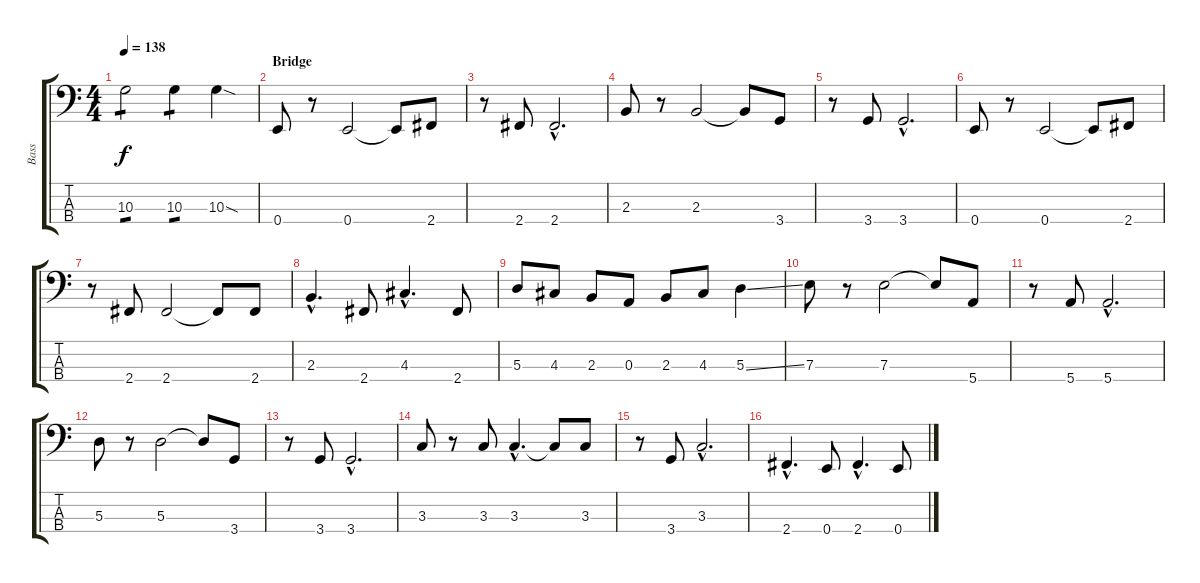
\track ("Bass" "Bass") {instrument electricbassfinger}
\staff {score tabs}
\tuning (G2 D2 A1 E1) {hide}
\ts (4 4)
\tempo 138
\clef f4
\ks c
10.3.2{tp 1 dy f} 10.3.4{tp 1} 10.3{sod}.4 |
\section ("" "Bridge")
0.4.8 r.8 0.4.2 0.4{t}.8 2.4.8 |
r.8 2.4.8 2.4{hac}.2{d} |
2.3.8 r.8 2.3.2 2.3{t}.8 3.4.8 |
r.8 3.4.8 3.4{hac}.2{d} |
0.4.8 r.8 0.4.2 0.4{t}.8 2.4.8 |
r.8 2.4.8 2.4.2 2.4{t}.8 2.4.8 |
2.3{hac}.4{d} 2.4.8 4.3{hac}.4{d} 2.4.8 |
5.3.8 4.3.8 2.3.8 0.3.8 2.3.8 4.3.8 5.3{ss}.4 |
\section ("" "")
7.3.8 r.8 7.3.2 7.3{t}.8 5.4.8 |
r.8 5.4.8 5.4{hac}.2{d} |
5.3.8 r.8 5.3.2 5.3{t}.8 3.4.8 |
r.8 3.4.8 3.4{hac}.2{d} |
3.3.8 r.8 3.3.8 3.3{hac}.4{d} 3.3{t}.8 3.3.8 |
r.8 3.4.8 3.3{hac}.2{d} |
2.4{hac}.4{d} 0.4.8 2.4{hac}.4{d} 0.4.8
